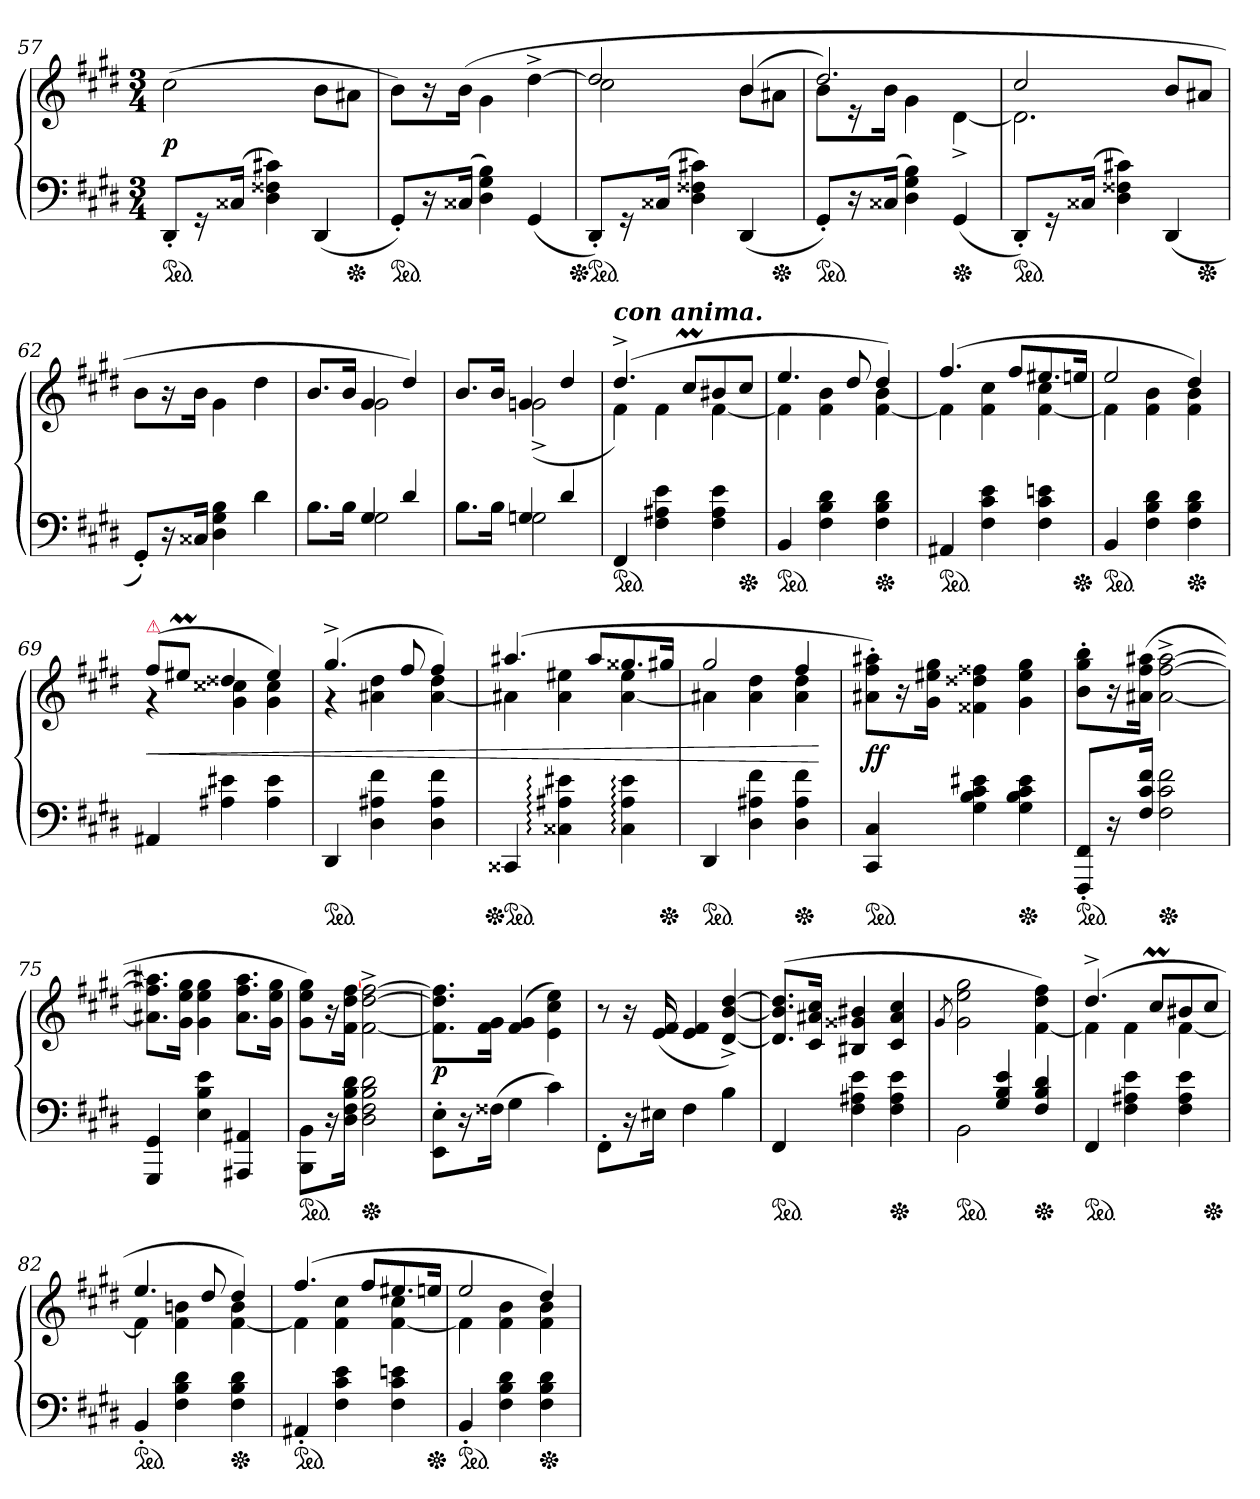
**kern	**kern	**dynam
*part1	*part1	*part1
*staff2	*staff1	*staff1/2
*clefF4	*clefG2	*
*k[f#c#g#d#]	*k[f#c#g#d#]	*
*c#:	*c#:	*
*M3/4	*M3/4	*
*ped	*	*
=57	=57	=57
8DD#'<L	(>2cc#\	p
16r	.	.
(<16C##XJk	.	.
4D# 4F##X 4c#X)	.	.
(4DD#	8b\L	.
*Xped	*	*
.	8a#XJ	.
=58	=58	=58
*ped	*	*
8GG#'<L)	8bL)	.
16r	16r	.
(<16C##XJk	(>16bJk	.
4D# 4G# 4B)	4g#\	.
(4GG#	[4dd#^	.
=59	=59	=59
!	!LO:N:vis=2.	!
*	*^	*
*Xped	*	*	*
*ped	*	*	*
8DD#'<L)	2dd#]	2cc#	.
16r	.	.	.
(<16C##XJk	.	.	.
4D# 4F##X 4c#X)	.	.	.
(4DD#	(>4b	8bL	.
*Xped	*	*	*
.	.	8a#XJ	.
=60	=60	=60	=60
*ped	*	*	*
8GG#'<L)	2.dd#)	8bL	.
16r	.	16r	.
(<16C##XJk	.	16bJk	.
4D# 4G# 4B)	.	4g#	.
*Xped	*	*	*
(4GG#	.	[4d#^>	.
=61	=61	=61	=61
*ped	*	*	*
8DD#'<L)	2cc#	2.d#]	.
16r	.	.	.
(<16C##XJk	.	.	.
4D# 4F##X 4c#X)	.	.	.
(<4DD#	8bL	.	.
*Xped	*	*	*
.	8a#XJ	.	.
*	*v	*v	*
=62	=62	=62
8GG#'<L)	8b\L	.
16r	16r	.
16C##XJk	16b\Jk	.
4D# 4G# 4B	4g#\	.
4d#	4dd#\	.
=63	=63	=63
*^	*^	*
4ryy	8.BL	8.b/L	4ryy	.
.	16BJk	16b/Jk	.	.
4G#	2G#	4g#	2g#	.
4d#	.	4dd#)	.	.
=64	=64	=64	=64	=64
4ryy	8.BL	8.b/L	4ryy	.
.	16BJk	16bJk	.	.
4Gn	2G	4gn	(2g^	.
4d#	.	4dd#	.	.
*v	*v	*	*	*
=65	=65	=65	=65
!	!LO:TX:a:Bi:t=con anima.	!	!
*ped	*	*	*
4FF#	(4.dd#^	4f#)	.
4F# 4A#X 4e	.	4f#	.
.	8cc#ML	.	.
4F# 4A# 4e	8b#X	[4f#	.
*Xped	*	*	*
.	8cc#J	.	.
=66	=66	=66	=66
*ped	*	*	*
4BB	4.ee	4f#]	.
4F# 4B 4d#	.	4f# 4b	.
.	8dd#	.	.
*Xped	*	*	*
4F# 4B 4d#	4dd#)	[4f# 4b	.
=67	=67	=67	=67
*ped	*	*	*
4AA#X	(4.ff#	4f#]	.
4F# 4c# 4e	.	4f# 4cc#	.
.	8ff#L	.	.
4F# 4c# 4en	8.ee#X	[4f# 4cc#	.
*Xped	*	*	*
.	16eenJk	.	.
=68	=68	=68	=68
*ped	*	*	*
4BB	2ee	4f#]	.
4F# 4B 4d#	.	4f# 4b	.
*Xped	*	*	*
4F# 4B 4d#	4dd#)	4f# 4b	.
=69	=69	=69	=69
!	!LO:TX:a:color=crimson:t=⚠	!	!
4AA#X	(8ff#L	4r	<
.	8ee#XmJ	.	.
4A#X 4e#X	4dd##X	4g# 4cc##X	.
4A# 4e#	4ee#)	4g# 4cc##	.
=70	=70	=70	=70
*ped	*	*	*
4DD#	(4.gg#^	4r	.
4D# 4A#X 4f#	.	4a#X 4dd#	.
.	8ff#	.	.
4D# 4A# 4f#	4ff#)	[4a# 4dd#	.
=71	=71	=71	=71
*Xped	*	*	*
*ped	*	*	*
4CC##X	(4.aa#X	4a#X]	.
4C##X: 4A#X: 4e#X:	.	4a# 4ee#X	.
.	8aa#L	.	.
4C##: 4A#: 4e#:	8.gg##X	[4a# 4ee#	.
*Xped	*	*	*
.	16gg#XJk	.	.
=72	=72	=72	=72
*ped	*	*	*
4DD#	2gg#	4a#X]	.
4D# 4A#X 4f#	.	4a# 4dd#	.
*Xped	*	*	*
4D# 4A# 4f#	4ff#	4a# 4dd#	.
*	*v	*v	*
.	.	[
=73	=73	=73
*ped	*	*
4CC# 4C#	8a#X'> 8ff#'> 8aa#X'>L)	ff
.	16r	.
.	16g# 16ee#X 16gg#Jk	.
4G# 4B 4c# 4e#X	4f##X 4dd##X 4ff##X	.
*Xped	*	*
4G# 4B 4c# 4e#	4g# 4ee# 4gg#	.
=74	=74	=74
!LO:TX:b:t=łamana belka	!	!
*ped	*	*
8FFF#'</ 8FF#'</L	8b'> 8gg#'> 8bb'>L	.
16r	16r	.
16F#\ 16c#\ 16f#\Jk	(16a#X 16ff# 16aa#XJk	.
*Xped	*	*
2F# 2c# 2f#	[2a#^< [2ff#^< [2aa#^<	.
=75	=75	=75
4GGG# 4GG#	8.a#X] 8.ff#] 8.aa#X]L	.
.	16g# 16ee 16gg#Jk	.
4E 4B 4e	4g# 4ee 4gg#	.
4AAA#X 4AA#X	8.a# 8.ff# 8.aa#L	.
.	16g# 16ee 16gg#Jk	.
=76	=76	=76
*ped	*	*
8BBB\ 8BB\L	8g# 8ee 8gg#L)	.
16r	16r	.
16D# 16F# 16B 16d#Jk	16f# 16dd# [16ff#Jk	.
*Xped	*	*
2D# 2F# 2B 2d#	[2f#^< [2dd#^< [2ff#^<	.
=77	=77	=77
8EE'>\ 8E'>\L	8.f#]\ 8.dd#]\ 8.ff#]\L	p
16r	.	.
(16F##XJk	16f# 16g#Jk	.
4G#	(>4f# 4g#	.
4c#)	4e\ 4cc#\ 4ee\)	.
=78	=78	=78
8FF#'>\L	8r	.
16r	16r	.
16E#X\Jk	(<16e 16f#	.
4F#	4e 4f#	.
4B	[4d#^< [4b^< [4dd#^<)	.
=79	=79	=79
*ped	*	*
4FF#	(>8.d#] 8.b] 8.dd#]L	.
.	16c# 16a#X 16cc#Jk	.
4F# 4A#X 4e	4B#X 4g##X 4b#X	.
*Xped	*	*
4F# 4A# 4e	4c# 4a# 4cc#	.
=80	=80	=80
.	8qg#/	.
*^	*	*
*ped	*	*	*
4ryy	2BB\	2g# 2ee 2gg#	.
4G# 4B 4e	.	.	.
*Xped	*	*	*
4F#/ 4B/ 4d#/	4ryy	[4f# 4dd# 4ff#)	.
*v	*v	*	*
=81	=81	=81
*	*^	*
*ped	*	*	*
4FF#	(4.dd#^>	4f#]	.
4F# 4A#X 4e	.	4f#	.
.	8cc#ML	.	.
4F# 4A# 4e	8b#X	[4f#	.
*Xped	*	*	*
.	8cc#J	.	.
=82	=82	=82	=82
*ped	*	*	*
4BB'<	4.ee	4f#]	.
4F# 4B 4d#	.	4f# 4bn	.
.	8dd#	.	.
*Xped	*	*	*
4F# 4B 4d#	4dd#)	[4f# 4b	.
=83	=83	=83	=83
*ped	*	*	*
4AA#X'<	(4.ff#	4f#]	.
4F# 4c# 4e	.	4f# 4cc#	.
.	8ff#L	.	.
4F# 4c# 4en	8.ee#X	[4f# 4cc#	.
*Xped	*	*	*
.	16eenJk	.	.
=84	=84	=84	=84
*ped	*	*	*
4BB'<	2ee	4f#]	.
4F# 4B 4d#	.	4f# 4b	.
*Xped	*	*	*
4F# 4B 4d#	4dd#)	4f# 4b	.
*	*v	*v	*
=	=	=
*-	*-	*-
